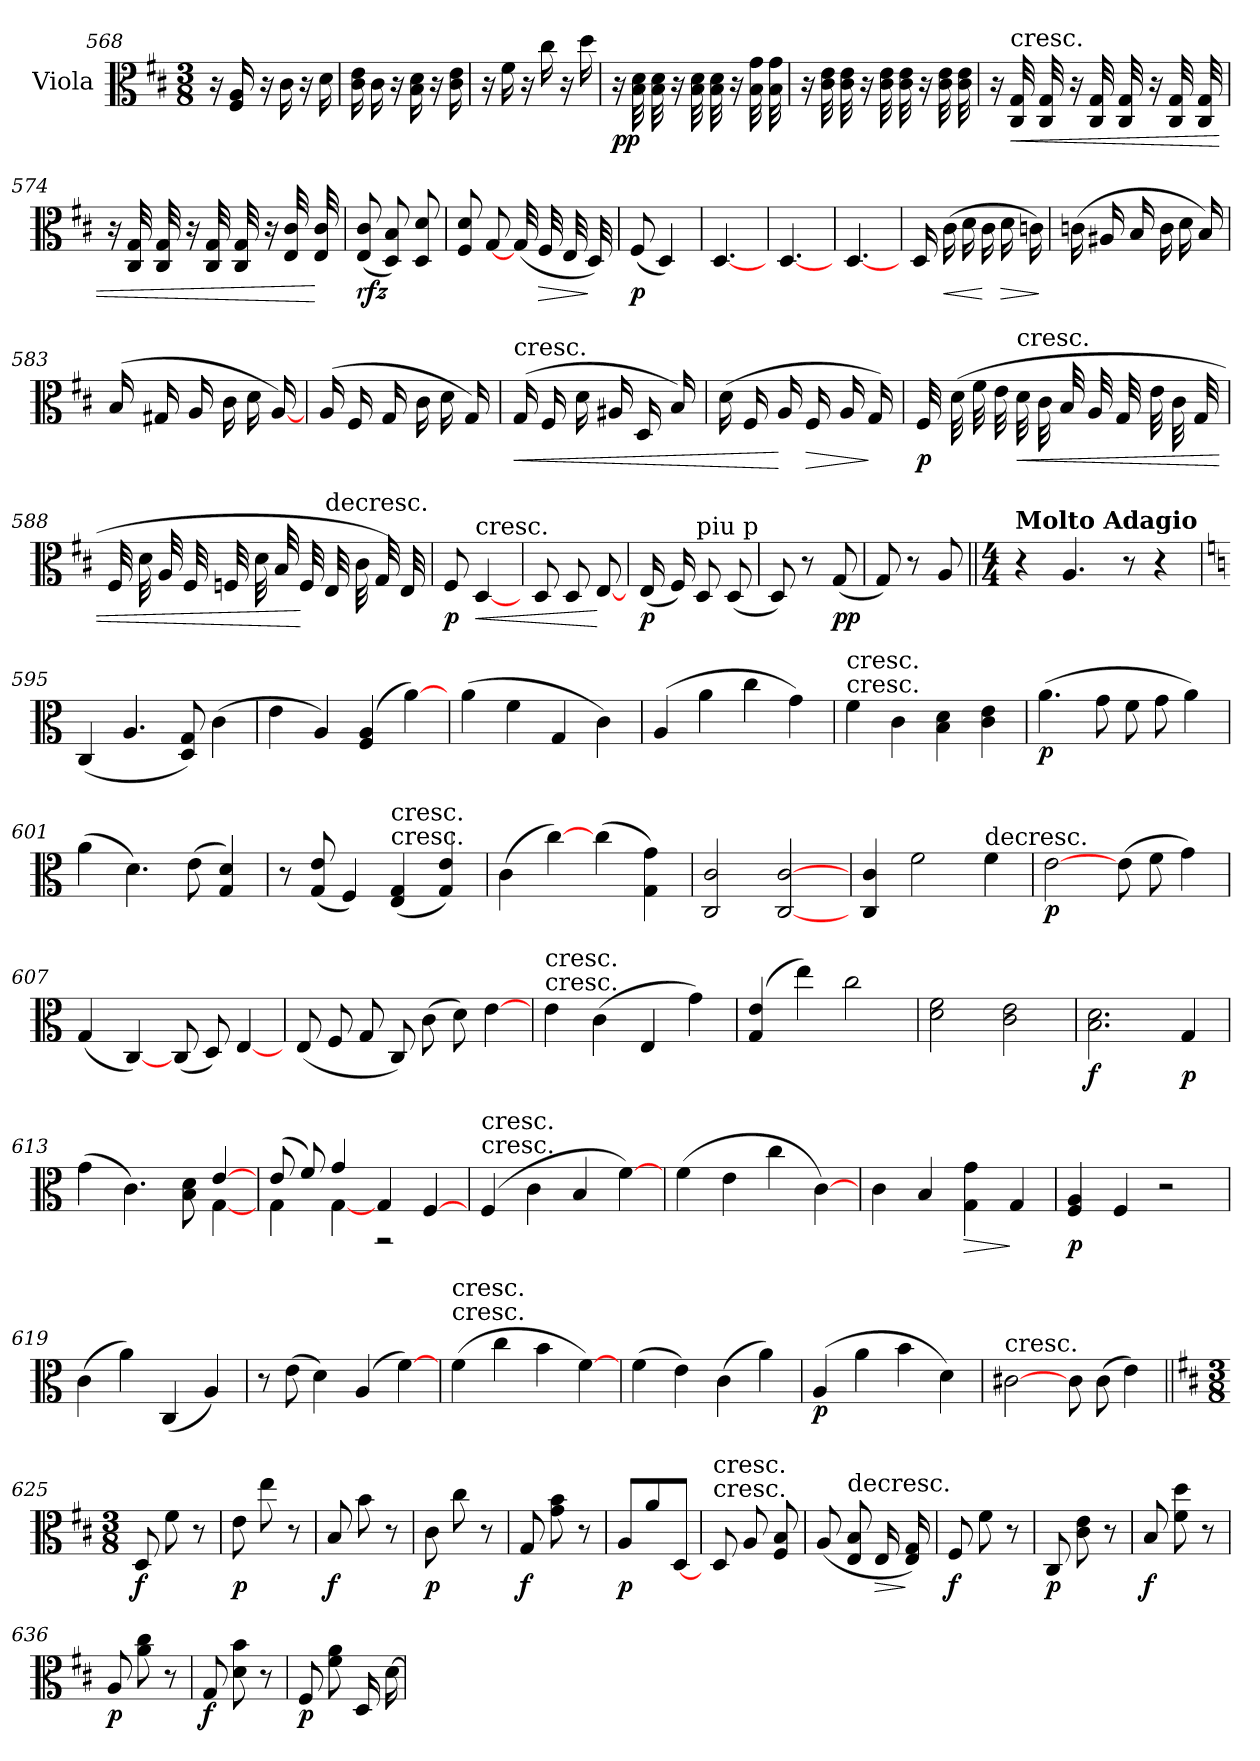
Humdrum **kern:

**kern	**dynam
*part1	*part1
*staff1	*staff1
*I"Viola	*
*I'Vla	*
*clefC3	*
*k[f#c#]	*
*D:	*
*M3/8	*
=568	=568
16r	.
16F# 16A	.
16r	.
16c#	.
16r	.
16d	.
=569	=569
16c# 16e	.
16c#	.
16r	.
16B 16d	.
16r	.
16c# 16e	.
=570	=570
16r	.
16f#	.
16r	.
16cc#	.
16r	.
16dd	.
=571	=571
16r	pp
32B 32d	.
32B 32d	.
16r	.
32B 32d	.
32B 32d	.
16r	.
32B 32g	.
32B 32g	.
=572	=572
16r	.
32c# 32e	.
32c# 32e	.
16r	.
32c# 32e	.
32c# 32e	.
16r	.
32c# 32e	.
32c# 32e	.
=573	=573
16r	.
!LO:TX:a:t=cresc.	!
!	!LO:HP:b
32C# 32G	<
32C# 32G	.
16r	.
32C# 32G	.
32C# 32G	.
16r	.
32C# 32G	.
32C# 32G	.
=574	=574
16r	.
32C# 32G	.
32C# 32G	.
16r	.
32C# 32G	.
32C# 32G	.
16r	.
32E 32c#	.
32E 32c#	[
=575	=575
(8E 8c#	rfz
8D 8B)	.
8D 8d	.
=576	=576
8F# 8d	.
[8G	.
(32G	.
!	!LO:HP:b
32F#	>
32E	.
32D)	]
=577	=577
(8F#	p
4D)	.
=578	=578
[4.D	.
=579	=579
[4.D	.
=580	=580
[4.D	.
=581	=581
16D	.
!	!LO:HP:b
(16c#	<
16d	.
16c#	[
!	!LO:HP:b
16d	>
16cn)	.
.	]
=582	=582
(16cn	.
16A#X	.
16B	.
16c	.
16d	.
16B)	.
=583	=583
(16B	.
16G#X	.
16A	.
16c#	.
16d	.
[16A)	.
=584	=584
(16A	.
16F#	.
16G	.
16c#	.
16d	.
16G)	.
=585	=585
!LO:TX:a:t=cresc.	!
!	!LO:HP:b
(16G	<
16F#	.
16d	.
16A#X	.
16D	.
16B)	.
=586	=586
(16d	.
16F#	.
16A	[
!	!LO:HP:b
16F#	>
16A	.
16G)	]
=587	=587
32F#	p
(32d	.
32f#	.
32e	.
!LO:TX:a:t=cresc.	!
!	!LO:HP:b
32d	<
32c#	.
32B	.
32A	.
32G	.
32e	.
32c#	.
32G	.
=588	=588
32F#	.
32d	.
32A	.
32F#	.
32Fn	.
32d	.
32B	.
32F	[
!LO:TX:t=decresc.	!
32E	.
32c#	.
32G)	.
32E	.
=589	=589
8F#	p
!LO:TX:a:t=cresc.	!
!	!LO:HP:b
[4D	<
=590	=590
8D	.
8D	.
[8E	[
=591	=591
(16E	p
16F#)	.
!LO:TX:a:t=piu p	!
8D	.
(8D	.
=592	=592
8D)	.
8r	.
(8G	pp
=593	=593
8G)	.
8r	.
8A	.
=594||	=594||
*M4/4	*
!LO:TX:a:B:t=Molto Adagio	!
4r	.
4.A	.
8r	.
4r	.
=595	=595
*k[]	*
*C:	*
(4C	.
4.A	.
8D 8G)	.
(4c	.
=596	=596
4e	.
4A)	.
(4F 4A	.
[4a)	.
=597	=597
(4a	.
4f	.
4G	.
4c)	.
=598	=598
(4A	.
4a	.
4cc	.
4g)	.
=599	=599
!LO:TX:t=cresc.	!
!LO:TX:a:t=cresc.	!
4f	.
4c	.
4B 4d	.
4c 4e	.
=600	=600
(4.a	p
8g	.
8f	.
8g	.
4a)	.
=601	=601
(4a	.
4.d)	.
(8e	.
4G 4d)	.
=602	=602
8r	.
(8G 8e	.
4F)	.
!LO:TX:t=cresc.	!
!LO:TX:a:t=cresc.	!
(4E 4G	.
4G 4e)	.
=603	=603
(4c	.
[4cc)	.
(4cc	.
4G 4g)	.
=604	=604
2C 2c	.
[2C [2c	.
=605	=605
4C 4c	.
2f	.
!LO:TX:t=decresc.	!
4f	.
=606	=606
[2e	p
(8e	.
8f	.
4g)	.
=607	=607
(4G	.
[4C)	.
(8C	.
8D)	.
[4E	.
=608	=608
(8E	.
8F	.
8G	.
8C)	.
(8c	.
8d)	.
[4e	.
=609	=609
!LO:TX:t=cresc.	!
!LO:TX:a:t=cresc.	!
4e	.
(4c	.
4E	.
4g)	.
=610	=610
(4G 4e	.
4ee)	.
2cc	.
=611	=611
2d 2f	.
2c 2e	.
=612	=612
2.B 2.d	f
4G	p
=613	=613
*^	*
(4g	2.ryy	.
4.c)	.	.
8B 8d	.	.
[4e	[4G	.
=614	=614	=614
(8e	4G	.
8f)	.	.
4g	[4G	.
4G	2r	.
[4F	.	.
*v	*v	*
=615	=615
!LO:TX:t=cresc.	!
!LO:TX:a:t=cresc.	!
(4F	.
4c	.
4B	.
[4f)	.
=616	=616
(4f	.
4e	.
4cc	.
[4c)	.
=617	=617
4c	.
4B	.
!	!LO:HP:b
4G 4g	>
4G	]
=618	=618
4F 4A	p
4F	.
2r	.
=619	=619
(4c	.
4a)	.
(4C	.
4A)	.
=620	=620
8r	.
(8e	.
4d)	.
(4A	.
[4f)	.
=621	=621
!LO:TX:t=cresc.	!
!LO:TX:a:t=cresc.	!
(4f	.
4cc	.
4b	.
[4f)	.
=622	=622
(4f	.
4e)	.
(4c	.
4a)	.
=623	=623
(4A	p
4a	.
4b	.
4d)	.
=624	=624
!LO:TX:a:t=cresc.	!
[2c#X	.
8c#	.
(8c#	.
4e)	.
=625||	=625||
*k[f#c#]	*
*D:	*
*M3/8	*
8D	f
8f#	.
8r	.
=626	=626
8e	p
8ee	.
8r	.
=627	=627
8B	f
8b	.
8r	.
=628	=628
8c#	p
8cc#	.
8r	.
=629	=629
8G	f
8g 8b	.
8r	.
=630	=630
8AL	p
8a	.
[8DJ	.
=631	=631
!LO:TX:t=cresc.	!
!LO:TX:a:t=cresc.	!
8D	.
8A	.
8F# 8B	.
=632	=632
(8A	.
!LO:TX:t=decresc.	!
8E 8B	.
!	!LO:HP:b
16E	>
16E 16G)	]
=633	=633
8F#	f
8f#	.
8r	.
=634	=634
8C#	p
8c# 8e	.
8r	.
=635	=635
8B	f
8f# 8dd	.
8r	.
=636	=636
8A	p
8a 8cc#	.
8r	.
=637	=637
8G	f
8d 8b	.
8r	.
=638	=638
8F#	p
8f# 8a	.
16D	.
[16d	.
=	=
*-	*-
